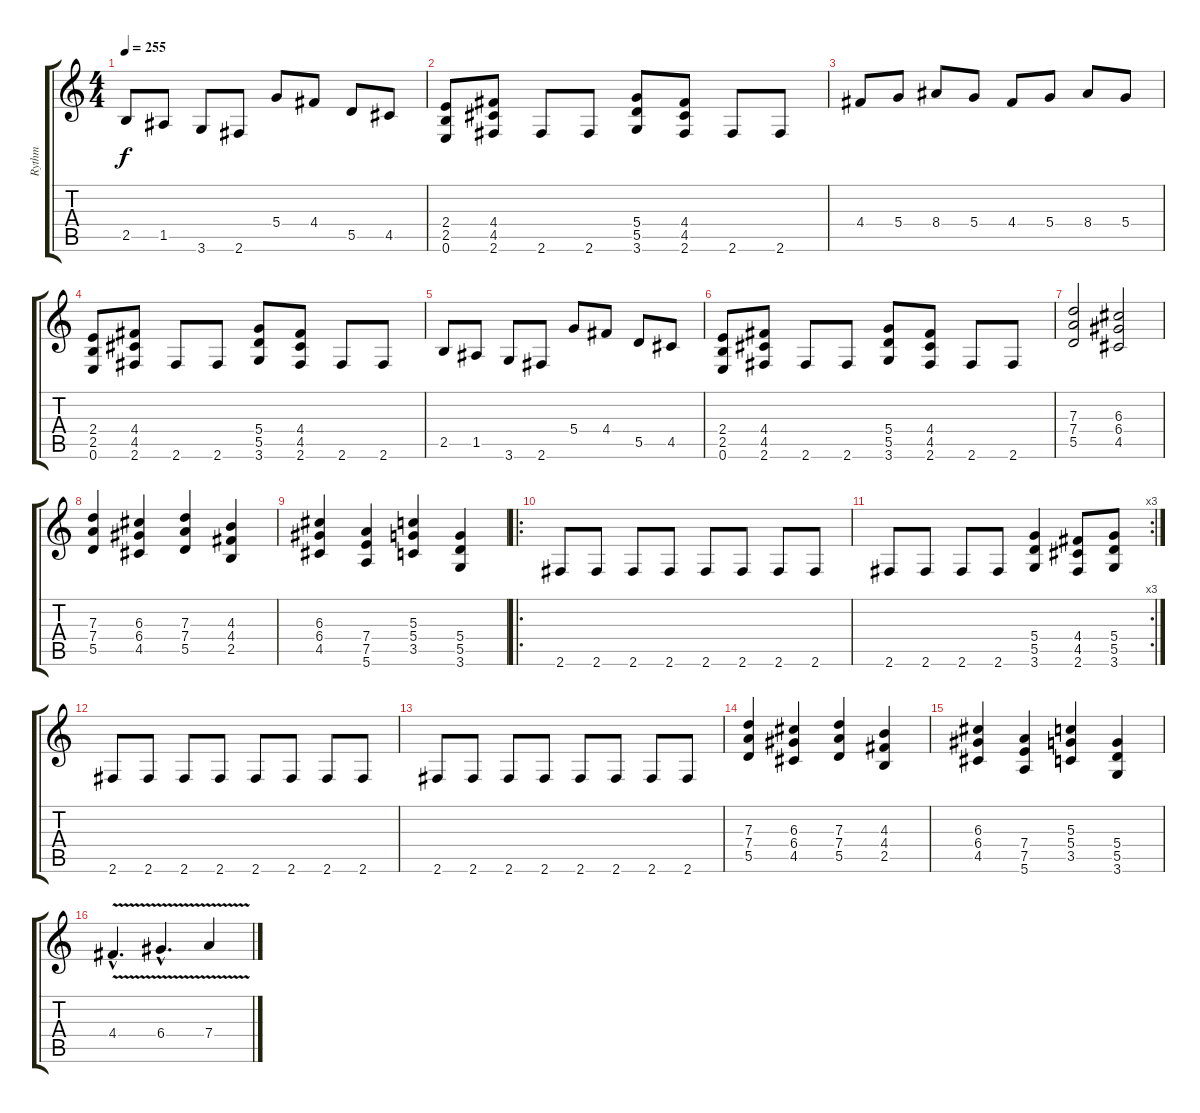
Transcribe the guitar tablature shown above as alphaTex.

\track ("Rythm" "Rythm") {instrument distortionguitar}
\staff {score tabs}
\tuning (E4 B3 G3 D3 A2 E2) {hide}
\ts (4 4)
\tempo 255
\clef g2
\ks c
2.5.8{dy f} 1.5.8 3.6.8 2.6.8 5.4.8 4.4.8 5.5.8 4.5.8 |
(2.4 2.5 0.6).8 (4.4 4.5 2.6).8 2.6.8 2.6.8 (5.4 5.5 3.6).8 (4.4 4.5 2.6).8 2.6.8 2.6.8 |
4.4.8 5.4.8 8.4.8 5.4.8 4.4.8 5.4.8 8.4.8 5.4.8 |
(2.4 2.5 0.6).8 (4.4 4.5 2.6).8 2.6.8 2.6.8 (5.4 5.5 3.6).8 (4.4 4.5 2.6).8 2.6.8 2.6.8 |
2.5.8 1.5.8 3.6.8 2.6.8 5.4.8 4.4.8 5.5.8 4.5.8 |
(2.4 2.5 0.6).8 (4.4 4.5 2.6).8 2.6.8 2.6.8 (5.4 5.5 3.6).8 (4.4 4.5 2.6).8 2.6.8 2.6.8 |
(7.3 7.4 5.5).2 (6.3 6.4 4.5).2 |
(7.3 7.4 5.5).4 (6.3 6.4 4.5).4 (7.3 7.4 5.5).4 (4.3 4.4 2.5).4 |
(6.3 6.4 4.5).4 (7.4 7.5 5.6).4 (5.3 5.4 3.5).4 (5.4 5.5 3.6).4 |
\ro
2.6.8 2.6.8 2.6.8 2.6.8 2.6.8 2.6.8 2.6.8 2.6.8 |
\rc 3
2.6.8 2.6.8 2.6.8 2.6.8 (5.4 5.5 3.6).4 (4.4 4.5 2.6).8 (5.4 5.5 3.6).8 |
2.6.8 2.6.8 2.6.8 2.6.8 2.6.8 2.6.8 2.6.8 2.6.8 |
2.6.8 2.6.8 2.6.8 2.6.8 2.6.8 2.6.8 2.6.8 2.6.8 |
(7.3 7.4 5.5).4 (6.3 6.4 4.5).4 (7.3 7.4 5.5).4 (4.3 4.4 2.5).4 |
(6.3 6.4 4.5).4 (7.4 7.5 5.6).4 (5.3 5.4 3.5).4 (5.4 5.5 3.6).4 |
4.4{v hac}.4{d} 6.4{v hac}.4{d} 7.4{v}.4
